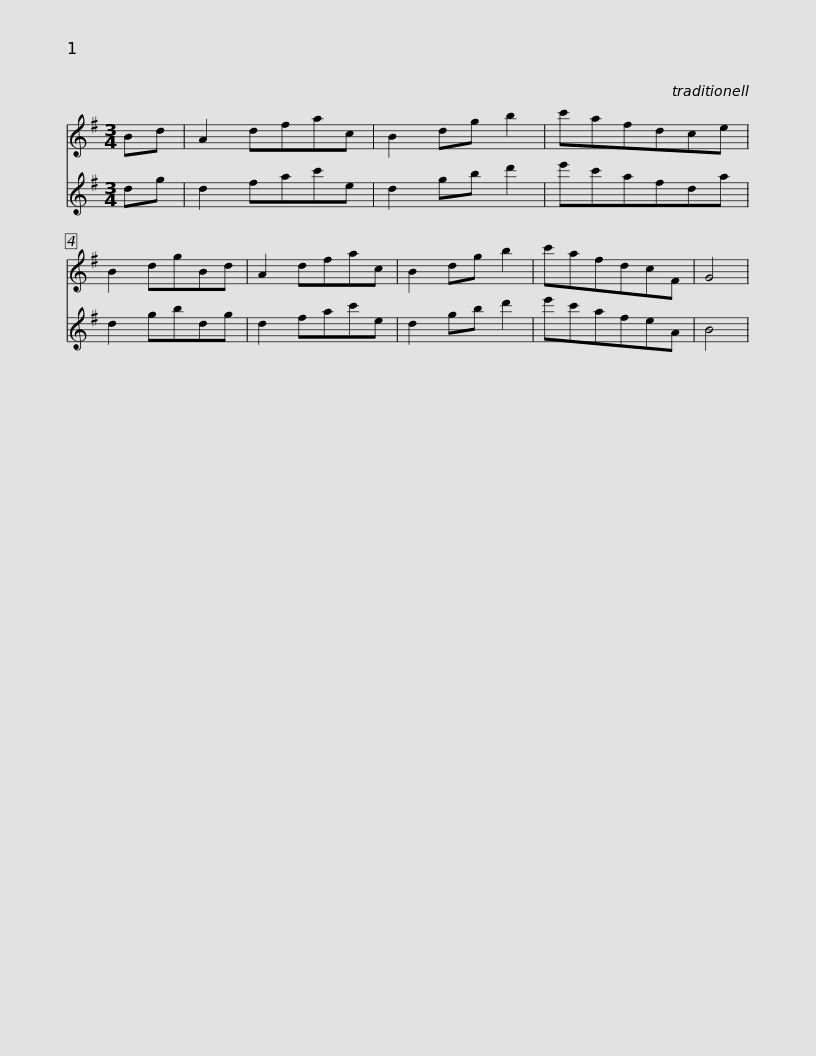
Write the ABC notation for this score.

X:1
%%score 1 2
L:1/8
M:3/4
I:linebreak $
K:G
V:1 treble
V:2 treble
V:1
 Bd | A2 dfac | B2 dg b2 | c'afdce | B2 dgBd | %5
 A2 dfac | B2 dg b2 | c'afdcF | G4 | %9
V:2
 dg | d2 fac'e | d2 gb d'2 | e'c'afda | d2 gbdg | %5
 d2 fac'e | d2 gb d'2 | e'c'afeA | B4 | %9
